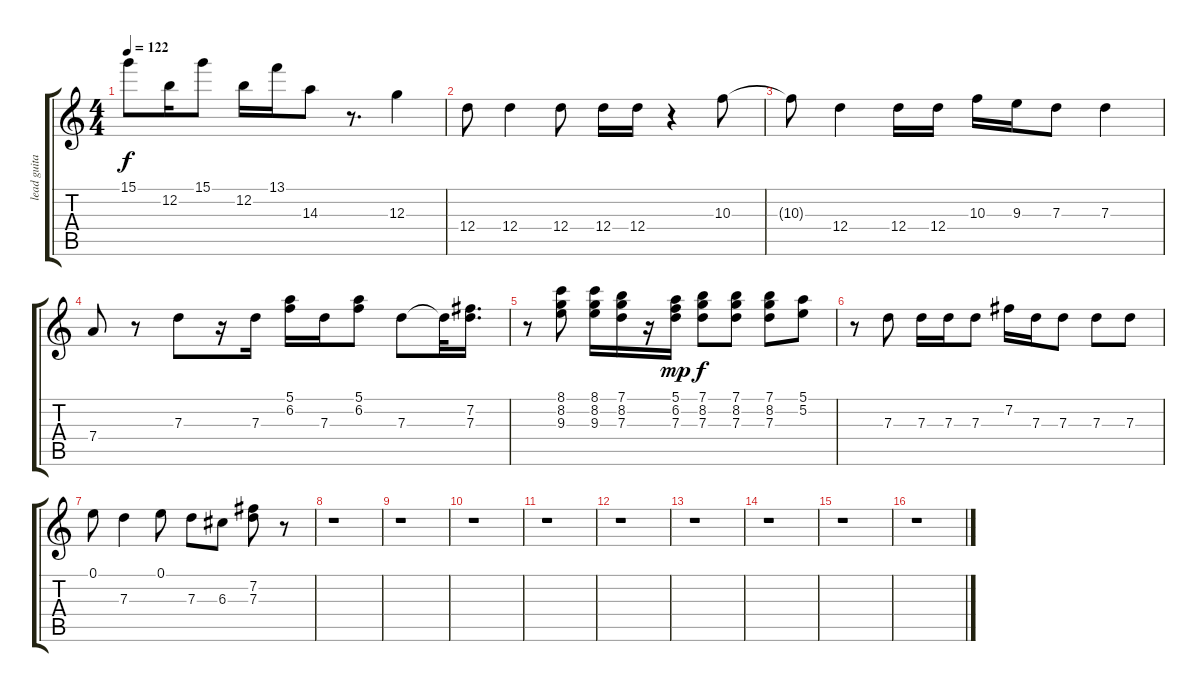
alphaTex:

\track ("lead guitar" "lead guita") {instrument overdrivenguitar}
\staff {score tabs}
\tuning (E4 B3 G3 D3 A2 E2) {hide}
\ts (4 4)
\tempo 122
\clef g2
\ks c
15.1.8{dy f} 12.2.16 15.1.8 12.2.16 13.1.16 14.3.8 r.8{d} 12.3.4 |
12.4.8 12.4.4 12.4.8 12.4.16 12.4.16 r.4 10.3.8 |
10.3{t}.8 12.4.4 12.4.16 12.4.16 10.3.16 9.3.16 7.3.8 7.3.4 |
7.4.8 r.8 7.3.8 r.16 7.3.16 (5.1 6.2).16 7.3.16 (5.1 6.2).8 7.3.8 7.3{t}.32 (7.2 7.3).16{d} |
r.8 (8.1 8.2 9.3).8 (8.1 8.2 9.3).16 (7.1 8.2 7.3).16 r.16 (5.1 6.2 7.3).16{dy mp} (7.1 8.2 7.3).8{dy f} (7.1 8.2 7.3).8 (7.1 8.2 7.3).8 (5.1 5.2).8 |
r.8 7.3.8 7.3.16 7.3.16 7.3.8 7.2.16 7.3.16 7.3.8 7.3.8 7.3.8 |
0.1.8 7.3.4 0.1.8 7.3.8 6.3.8 (7.2 7.3).8 r.8 |
r.1 |
r.1 |
r.1 |
r.1 |
r.1 |
r.1 |
r.1 |
r.1 |
r.1
